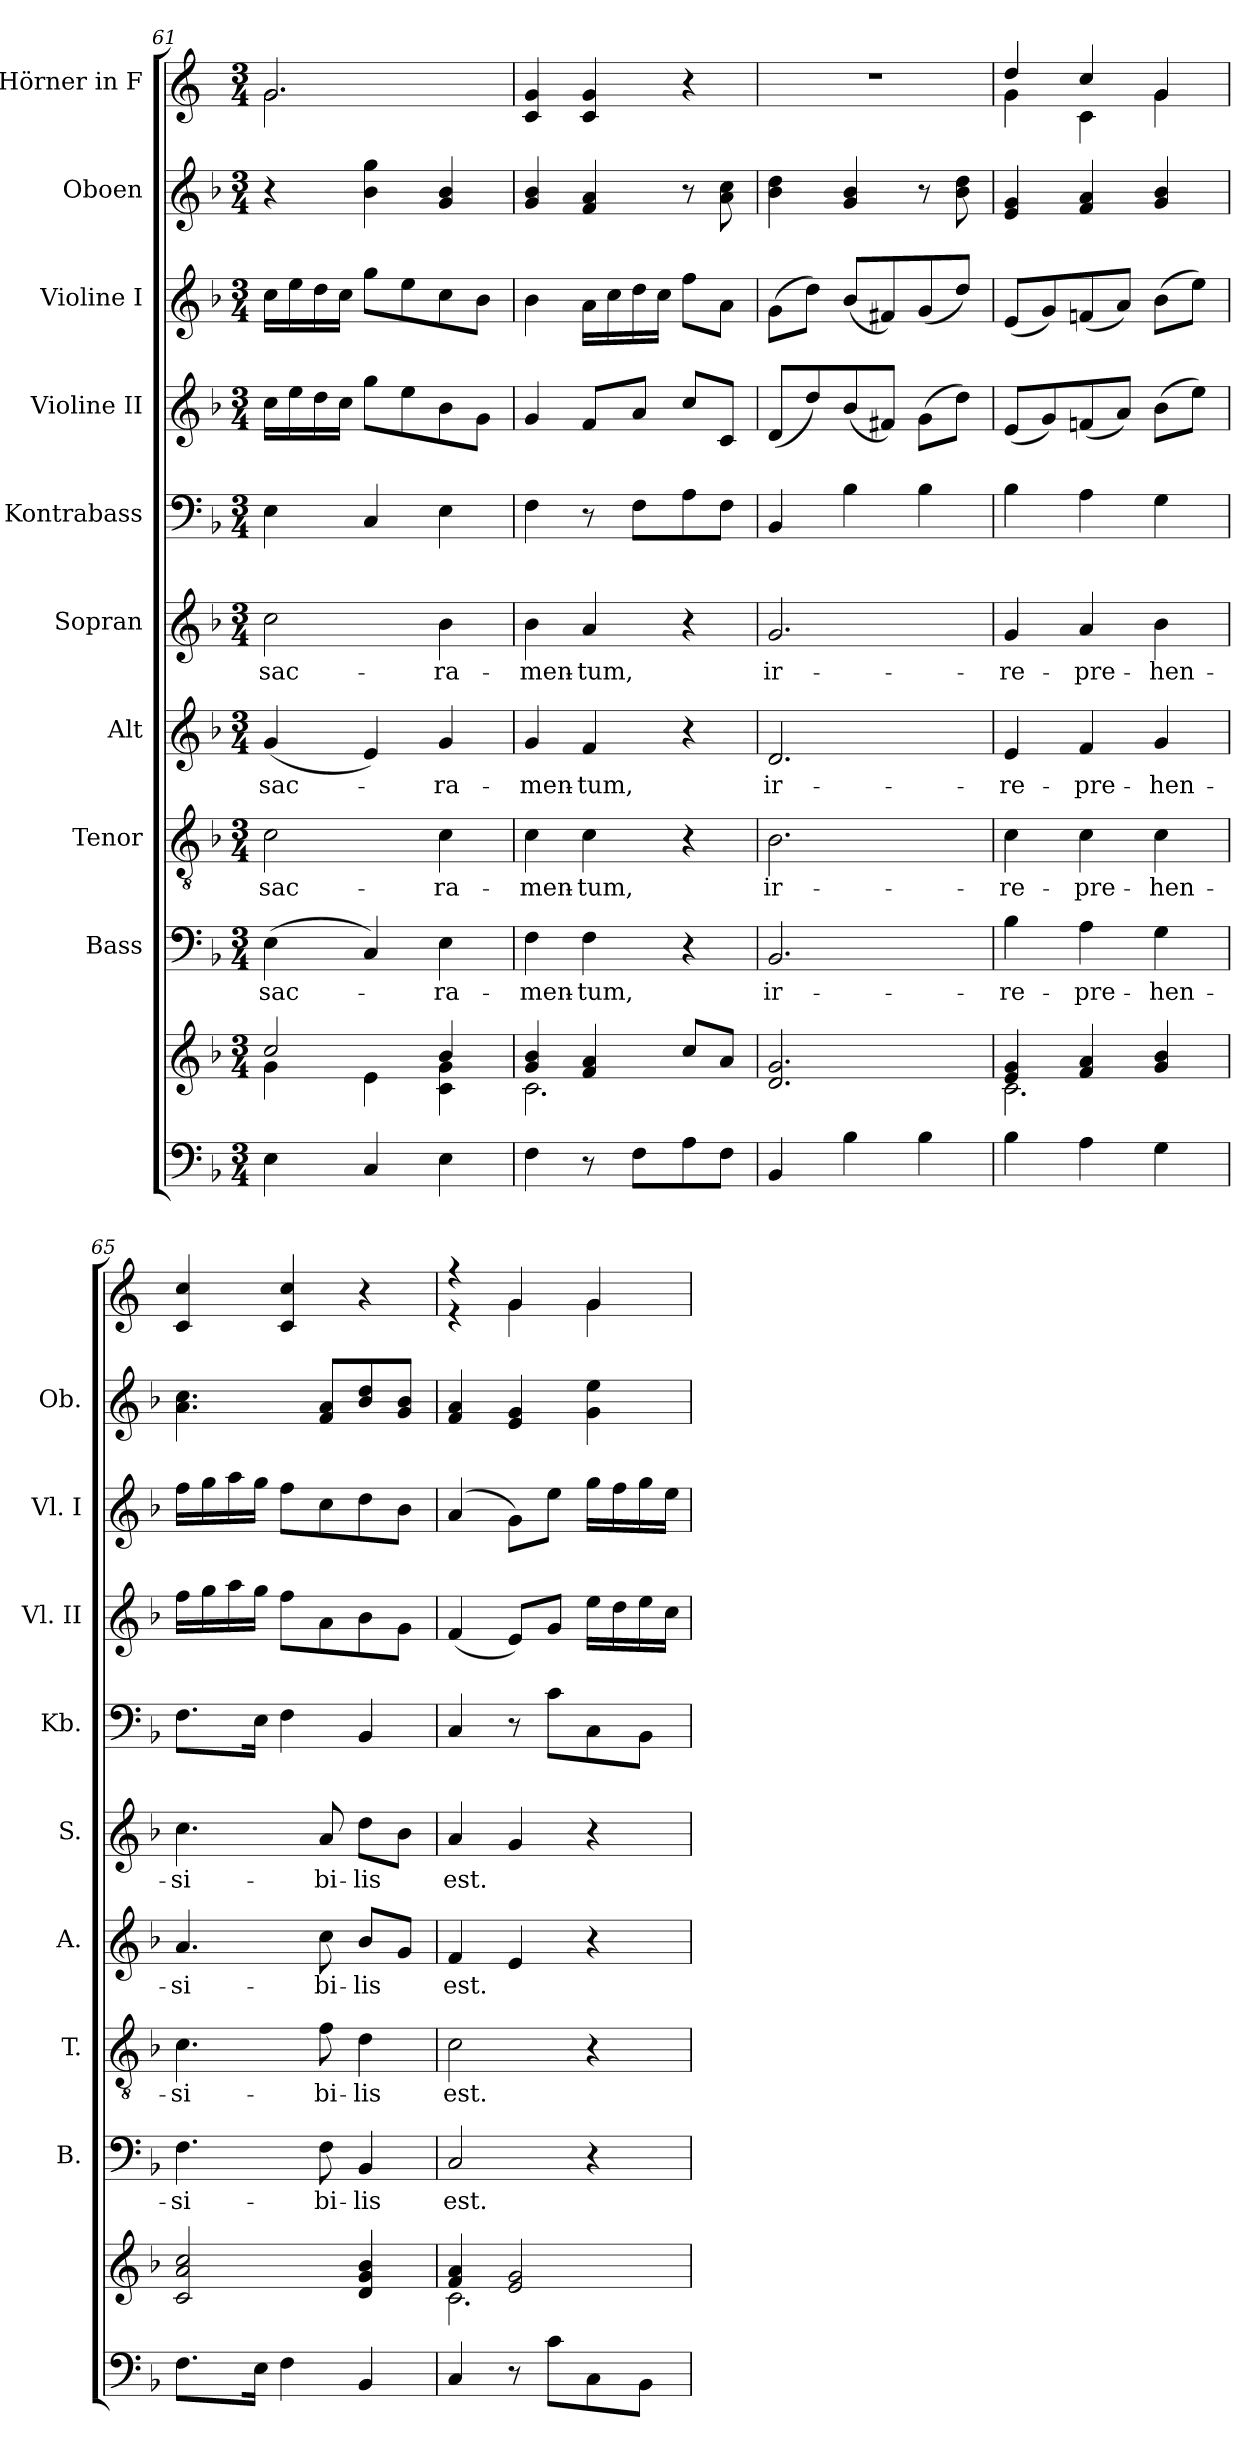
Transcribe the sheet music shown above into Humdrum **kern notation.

**kern	**kern	**kern	**text	**kern	**text	**kern	**text	**kern	**text	**kern	**kern	**kern	**kern	**kern
*part10	*part10	*part9	*part9	*part8	*part8	*part7	*part7	*part6	*part6	*part5	*part4	*part3	*part2	*part1
*staff11	*staff10	*staff9	*staff9	*staff8	*staff8	*staff7	*staff7	*staff6	*staff6	*staff5	*staff4	*staff3	*staff2	*staff1
*	*	*I"Bass	*	*I"Tenor	*	*I"Alt	*	*I"Sopran	*	*I"Kontrabass	*I"Violine II	*I"Violine I	*I"Oboen	*I"Hörner in F
*	*	*I'B.	*	*I'T.	*	*I'A.	*	*I'S.	*	*I'Kb.	*I'Vl. II	*I'Vl. I	*I'Ob.	*
*clefF4	*clefG2	*clefF4	*	*clefGv2	*	*clefG2	*	*clefG2	*	*clefF4	*clefG2	*clefG2	*clefG2	*clefG2
*	*	*	*	*	*	*	*	*	*	*ITrd7c12	*	*	*	*ITrd4c7
*k[b-]	*k[b-]	*k[b-]	*	*k[b-]	*	*k[b-]	*	*k[b-]	*	*k[b-]	*k[b-]	*k[b-]	*k[b-]	*k[b-]
*F:	*F:	*F:	*	*F:	*	*F:	*	*F:	*	*F:	*F:	*F:	*F:	*F:
*M3/4	*M3/4	*M3/4	*	*M3/4	*	*M3/4	*	*M3/4	*	*M3/4	*M3/4	*M3/4	*M3/4	*M3/4
=61	=61	=61	=61	=61	=61	=61	=61	=61	=61	=61	=61	=61	=61	=61
*	*^	*	*	*	*	*	*	*	*	*	*	*	*	*
!	!	!	!	!LO:LY:b	!	!LO:LY:b	!	!LO:LY:b	!	!LO:LY:b	!	!	!	!	!
*	*	*	*	*	*	*	*	*	*	*	*	*	*	*	*^
4E\	2cc/	4g\	(>4E\	sac-	2c\	sac-	(<4g/	sac-	2cc\	sac-	4EE\	16cc\LL	16cc\LL	4r	2.c/	2.c\
.	.	.	.	.	.	.	.	.	.	.	.	16ee\	16ee\	.	.	.
.	.	.	.	.	.	.	.	.	.	.	.	16dd\	16dd\	.	.	.
.	.	.	.	.	.	.	.	.	.	.	.	16cc\JJ	16cc\JJ	.	.	.
4C/	.	4e\	4C/)	.	.	.	4e/)	.	.	.	4CC/	8gg\L	8gg\L	4b-\ 4gg\	.	.
.	.	.	.	.	.	.	.	.	.	.	.	8ee\	8ee\	.	.	.
!	!	!	!	!LO:LY:b	!	!LO:LY:b	!	!LO:LY:b	!	!LO:LY:b	!	!	!	!	!	!
4E\	4b-/	4c\ 4g\	4E\	-ra-	4c\	-ra-	4g/	-ra-	4b-\	-ra-	4EE\	8b-\	8cc\	4g/ 4b-/	.	.
.	.	.	.	.	.	.	.	.	.	.	.	8g\J	8b-\J	.	.	.
*	*	*	*	*	*	*	*	*	*	*	*	*	*	*	*v	*v
!!LO:PB:g=z
=62	=62	=62	=62	=62	=62	=62	=62	=62	=62	=62	=62	=62	=62	=62	=62
!	!	!	!	!LO:LY:b	!	!LO:LY:b	!	!LO:LY:b	!	!LO:LY:b	!	!	!	!	!
4F\	4g/ 4b-/	2.c\	4F\	-men-	4c\	-men-	4g/	-men-	4b-\	-men-	4FF\	4g/	4b-\	4g/ 4b-/	4F/ 4c/
!	!	!	!	!LO:LY:b	!	!LO:LY:b	!	!LO:LY:b	!	!LO:LY:b	!	!	!	!	!
8r	4f/ 4a/	.	4F\	-tum,	4c\	-tum,	4f/	-tum,	4a/	-tum,	8r	8f/L	16a\LL	4f/ 4a/	4F/ 4c/
.	.	.	.	.	.	.	.	.	.	.	.	.	16cc\	.	.
8F\L	.	.	.	.	.	.	.	.	.	.	8FF\L	8a/J	16dd\	.	.
.	.	.	.	.	.	.	.	.	.	.	.	.	16cc\JJ	.	.
8A\	8cc/L	.	4r	.	4r	.	4r	.	4r	.	8AA\	8cc/L	8ff\L	8r	4r
8F\J	8a/J	.	.	.	.	.	.	.	.	.	8FF\J	8c/J	8a\J	8a\ 8cc\	.
*	*v	*v	*	*	*	*	*	*	*	*	*	*	*	*	*
=63	=63	=63	=63	=63	=63	=63	=63	=63	=63	=63	=63	=63	=63	=63
!	!	!	!LO:LY:b	!	!LO:LY:b	!	!LO:LY:b	!	!LO:LY:b	!	!	!	!	!
4BB-/	2.d/ 2.g/	2.BB-/	ir-	2.B-\	ir-	2.d/	ir-	2.g/	ir-	4BBB-/	(<8d/L	(>8g\L	4b-\ 4dd\	2.r
.	.	.	.	.	.	.	.	.	.	.	8dd/)	8dd\J)	.	.
4B-\	.	.	.	.	.	.	.	.	.	4BB-\	(<8b-/	(<8b-/L	4g/ 4b-/	.
.	.	.	.	.	.	.	.	.	.	.	8f#X/J)	8f#X/)	.	.
4B-\	.	.	.	.	.	.	.	.	.	4BB-\	(>8g\L	(<8g/	8r	.
.	.	.	.	.	.	.	.	.	.	.	8dd\J)	8dd/J)	8b-\ 8dd\	.
=64	=64	=64	=64	=64	=64	=64	=64	=64	=64	=64	=64	=64	=64	=64
*	*^	*	*	*	*	*	*	*	*	*	*	*	*	*
!	!	!	!	!LO:LY:b	!	!LO:LY:b	!	!LO:LY:b	!	!LO:LY:b	!	!	!	!	!
*	*	*	*	*	*	*	*	*	*	*	*	*	*	*	*^
4B-\	4e/ 4g/	2.c\	4B-\	-re-	4c\	-re-	4e/	-re-	4g/	-re-	4BB-\	(<8e/L	(<8e/L	4e/ 4g/	4g/	4c\
.	.	.	.	.	.	.	.	.	.	.	.	8g/)	8g/)	.	.	.
!	!	!	!	!LO:LY:b	!	!LO:LY:b	!	!LO:LY:b	!	!LO:LY:b	!	!	!	!	!	!
4A\	4f/ 4a/	.	4A\	-pre-	4c\	-pre-	4f/	-pre-	4a/	-pre-	4AA\	(<8fn/	(<8fn/	4f/ 4a/	4f/	4F\
.	.	.	.	.	.	.	.	.	.	.	.	8a/J)	8a/J)	.	.	.
!	!	!	!	!LO:LY:b	!	!LO:LY:b	!	!LO:LY:b	!	!LO:LY:b	!	!	!	!	!	!
4G\	4g/ 4b-/	.	4G\	-hen-	4c\	-hen-	4g/	-hen-	4b-\	-hen-	4GG\	(>8b-\L	(>8b-\L	4g/ 4b-/	4c/	4c\
.	.	.	.	.	.	.	.	.	.	.	.	8ee\J)	8ee\J)	.	.	.
*	*v	*v	*	*	*	*	*	*	*	*	*	*	*	*	*v	*v
=65	=65	=65	=65	=65	=65	=65	=65	=65	=65	=65	=65	=65	=65	=65
!	!	!	!LO:LY:b	!	!LO:LY:b	!	!LO:LY:b	!	!LO:LY:b	!	!	!	!	!
8.F\L	2c/ 2a/ 2cc/	4.F\	-si-	4.c\	-si-	4.a/	-si-	4.cc\	-si-	8.FF\L	16ff\LL	16ff\LL	4.a\ 4.cc\	4F/ 4f/
.	.	.	.	.	.	.	.	.	.	.	16gg\	16gg\	.	.
.	.	.	.	.	.	.	.	.	.	.	16aa\	16aa\	.	.
16E\Jk	.	.	.	.	.	.	.	.	.	16EE\Jk	16gg\JJ	16gg\JJ	.	.
4F\	.	.	.	.	.	.	.	.	.	4FF\	8ff\L	8ff\L	.	4F/ 4f/
!	!	!	!LO:LY:b	!	!LO:LY:b	!	!LO:LY:b	!	!LO:LY:b	!	!	!	!	!
.	.	8F\	-bi-	8f\	-bi-	8cc\	-bi-	8a/	-bi-	.	8a\	8cc\	8f/ 8a/L	.
!	!	!	!LO:LY:b	!	!LO:LY:b	!	!LO:LY:b	!	!LO:LY:b	!	!	!	!	!
4BB-/	4d/ 4g/ 4b-/	4BB-/	-lis	4d\	-lis	8b-/L	-lis	8dd\L	-lis	4BBB-/	8b-\	8dd\	8b-/ 8dd/	4r
.	.	.	.	.	.	8g/J	.	8b-\J	.	.	8g\J	8b-\J	8g/ 8b-/J	.
=66	=66	=66	=66	=66	=66	=66	=66	=66	=66	=66	=66	=66	=66	=66
*	*^	*	*	*	*	*	*	*	*	*	*	*	*	*
!	!	!	!	!LO:LY:b	!	!LO:LY:b	!	!LO:LY:b	!	!LO:LY:b	!	!	!	!	!
*	*	*	*	*	*	*	*	*	*	*	*	*	*	*	*^
4C/	4f/ 4a/	2.c\	2C/	est.	2c\	est.	4f/	est.	4a/	est.	4CC/	(<4f/	(4a/	4f/ 4a/	4r	4r
8r	2e/ 2g/	.	.	.	.	.	4e/	.	4g/	.	8r	8e/L)	8g\L)	4e/ 4g/	4c/	4c\
8c\L	.	.	.	.	.	.	.	.	.	.	8C\L	8g/J	8ee\J	.	.	.
8C\	.	.	4r	.	4r	.	4r	.	4r	.	8CC\	16ee\LL	16gg\LL	4g\ 4ee\	4c/	4c\
.	.	.	.	.	.	.	.	.	.	.	.	16dd\	16ff\	.	.	.
8BB-\J	.	.	.	.	.	.	.	.	.	.	8BBB-\J	16ee\	16gg\	.	.	.
.	.	.	.	.	.	.	.	.	.	.	.	16cc\JJ	16ee\JJ	.	.	.
*	*v	*v	*	*	*	*	*	*	*	*	*	*	*	*	*v	*v
=	=	=	=	=	=	=	=	=	=	=	=	=	=	=
*-	*-	*-	*-	*-	*-	*-	*-	*-	*-	*-	*-	*-	*-	*-
